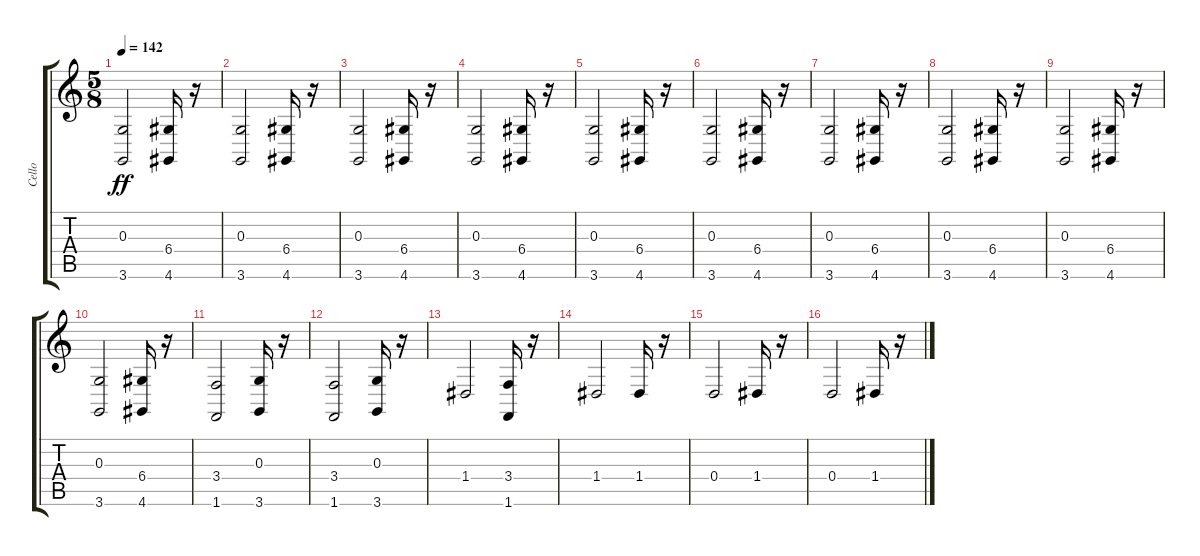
\track ("Cello                               " "Cello     ") {instrument stringensemble1}
\staff {score tabs}
\tuning (E4 B3 G3 D3 A2 E2) {hide}
\ts (5 8)
\tempo 142
\clef g2
\ks c
(0.3 3.6).2{dy ff} (6.4 4.6).16 r.16 |
(0.3 3.6).2 (6.4 4.6).16 r.16 |
(0.3 3.6).2 (6.4 4.6).16 r.16 |
(0.3 3.6).2 (6.4 4.6).16 r.16 |
(0.3 3.6).2 (6.4 4.6).16 r.16 |
(0.3 3.6).2 (6.4 4.6).16 r.16 |
(0.3 3.6).2 (6.4 4.6).16 r.16 |
(0.3 3.6).2 (6.4 4.6).16 r.16 |
(0.3 3.6).2 (6.4 4.6).16 r.16 |
(0.3 3.6).2 (6.4 4.6).16 r.16 |
(3.4 1.6).2 (0.3 3.6).16 r.16 |
(3.4 1.6).2 (0.3 3.6).16 r.16 |
1.4.2 (3.4 1.6).16 r.16 |
1.4.2 1.4.16 r.16 |
0.4.2 1.4.16 r.16 |
0.4.2 1.4.16 r.16
